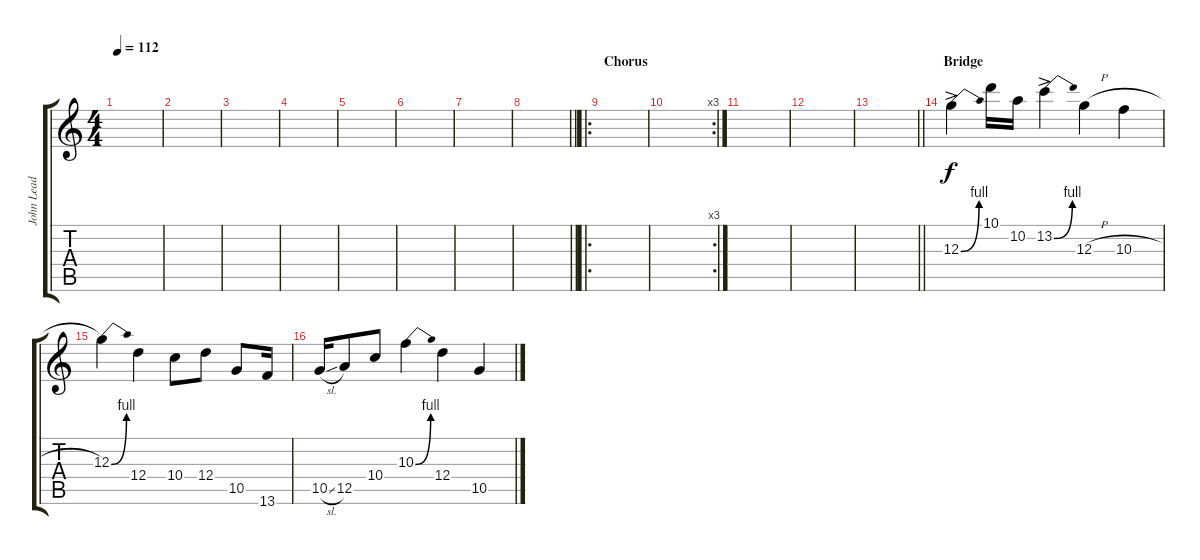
\track ("John Lead Guitar" "John Lead ") {instrument distortionguitar}
\staff {score tabs}
\tuning (E4 B3 G3 D3 A2 E2) {hide}
\ts (4 4)
\tempo 112
\clef g2
\ks c
|
|
|
|
|
|
|
\barLineRight lightlight
|
\ro
\section ("" "Chorus")
|
\rc 3
|
|
|
\barLineRight lightlight
|
\section ("" "Bridge")
12.3{be (bend 0 0 60 4) ac}.4 10.1.16 10.2.16 13.2{be (bend 0 0 60 4) ac}.4 12.3{h}.4 10.3{h}.4 |
12.3{be (bend 0 0 60 4)}.4 12.4.4 10.4.8 12.4.8 10.5.8 13.6.16 |
10.5{sl}.16 12.5.8 10.4.8 10.3{be (bend 0 0 60 4)}.4 12.4.4 10.5.4
